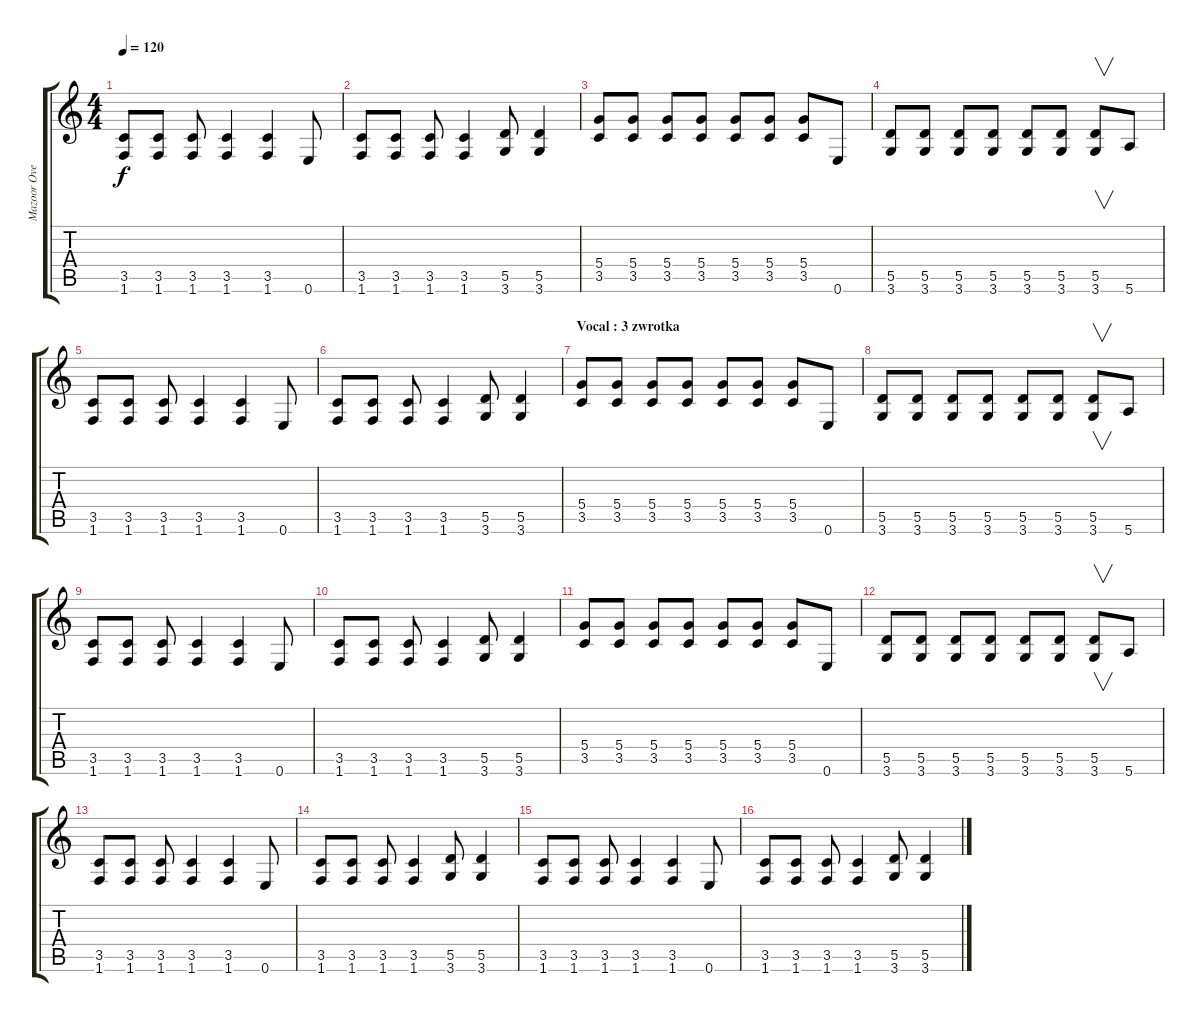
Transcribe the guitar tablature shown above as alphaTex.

\track ("Mazoor Overdrive" "Mazoor Ove") {instrument overdrivenguitar}
\staff {score tabs}
\tuning (E4 B3 G3 D3 A2 E2) {hide}
\ts (4 4)
\tempo 120
\clef g2
\ks c
(3.5 1.6).8{dy f} (3.5 1.6).8 (3.5 1.6).8 (3.5 1.6).4 (3.5 1.6).4 0.6.8 |
(3.5 1.6).8 (3.5 1.6).8 (3.5 1.6).8 (3.5 1.6).4 (5.5 3.6).8 (5.5 3.6).4 |
(5.4 3.5).8 (5.4 3.5).8 (5.4 3.5).8 (5.4 3.5).8 (5.4 3.5).8 (5.4 3.5).8 (5.4 3.5).8 0.6.8 |
(5.5 3.6).8 (5.5 3.6).8 (5.5 3.6).8 (5.5 3.6).8 (5.5 3.6).8 (5.5 3.6).8 (5.5 3.6).8{v} 5.6.8 |
(3.5 1.6).8 (3.5 1.6).8 (3.5 1.6).8 (3.5 1.6).4 (3.5 1.6).4 0.6.8 |
(3.5 1.6).8 (3.5 1.6).8 (3.5 1.6).8 (3.5 1.6).4 (5.5 3.6).8 (5.5 3.6).4 |
\section ("" "Vocal : 3 zwrotka")
(5.4 3.5).8 (5.4 3.5).8 (5.4 3.5).8 (5.4 3.5).8 (5.4 3.5).8 (5.4 3.5).8 (5.4 3.5).8 0.6.8 |
(5.5 3.6).8 (5.5 3.6).8 (5.5 3.6).8 (5.5 3.6).8 (5.5 3.6).8 (5.5 3.6).8 (5.5 3.6).8{v} 5.6.8 |
(3.5 1.6).8 (3.5 1.6).8 (3.5 1.6).8 (3.5 1.6).4 (3.5 1.6).4 0.6.8 |
(3.5 1.6).8 (3.5 1.6).8 (3.5 1.6).8 (3.5 1.6).4 (5.5 3.6).8 (5.5 3.6).4 |
(5.4 3.5).8 (5.4 3.5).8 (5.4 3.5).8 (5.4 3.5).8 (5.4 3.5).8 (5.4 3.5).8 (5.4 3.5).8 0.6.8 |
(5.5 3.6).8 (5.5 3.6).8 (5.5 3.6).8 (5.5 3.6).8 (5.5 3.6).8 (5.5 3.6).8 (5.5 3.6).8{v} 5.6.8 |
(3.5 1.6).8 (3.5 1.6).8 (3.5 1.6).8 (3.5 1.6).4 (3.5 1.6).4 0.6.8 |
(3.5 1.6).8 (3.5 1.6).8 (3.5 1.6).8 (3.5 1.6).4 (5.5 3.6).8 (5.5 3.6).4 |
(3.5 1.6).8 (3.5 1.6).8 (3.5 1.6).8 (3.5 1.6).4 (3.5 1.6).4 0.6.8 |
(3.5 1.6).8 (3.5 1.6).8 (3.5 1.6).8 (3.5 1.6).4 (5.5 3.6).8 (5.5 3.6).4
